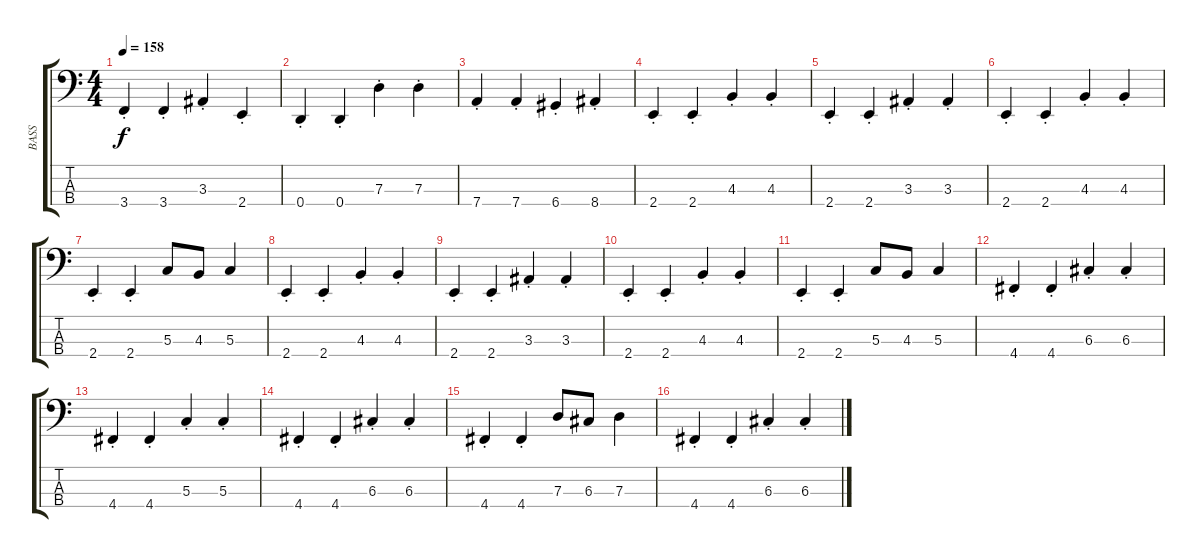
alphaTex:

\track ("BASS" "BASS") {instrument electricbasspick}
\staff {score tabs}
\tuning (F2 C2 G1 D1) {hide}
\ts (4 4)
\tempo 158
\clef f4
\ks c
3.4{st}.4{dy f} 3.4{st}.4 3.3{st}.4 2.4{st}.4 |
0.4{st}.4 0.4{st}.4 7.3{st}.4 7.3{st}.4 |
7.4{st}.4 7.4{st}.4 6.4{st}.4 8.4{st}.4 |
2.4{st}.4 2.4{st}.4 4.3{st}.4 4.3{st}.4 |
2.4{st}.4 2.4{st}.4 3.3{st}.4 3.3{st}.4 |
2.4{st}.4 2.4{st}.4 4.3{st}.4 4.3{st}.4 |
2.4{st}.4 2.4{st}.4 5.3.8 4.3.8 5.3.4 |
2.4{st}.4 2.4{st}.4 4.3{st}.4 4.3{st}.4 |
2.4{st}.4 2.4{st}.4 3.3{st}.4 3.3{st}.4 |
2.4{st}.4 2.4{st}.4 4.3{st}.4 4.3{st}.4 |
2.4{st}.4 2.4{st}.4 5.3.8 4.3.8 5.3.4 |
4.4{st}.4 4.4{st}.4 6.3{st}.4 6.3{st}.4 |
4.4{st}.4 4.4{st}.4 5.3{st}.4 5.3{st}.4 |
4.4{st}.4 4.4{st}.4 6.3{st}.4 6.3{st}.4 |
4.4{st}.4 4.4{st}.4 7.3.8 6.3.8 7.3.4 |
4.4{st}.4 4.4{st}.4 6.3{st}.4 6.3{st}.4
